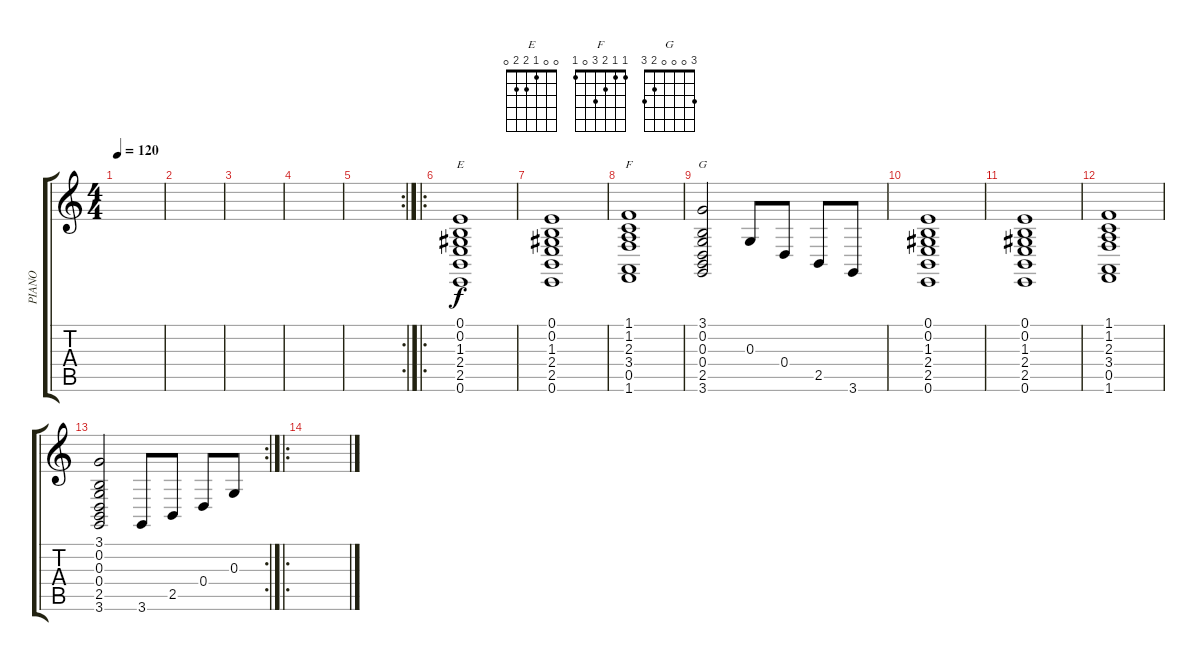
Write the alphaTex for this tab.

\track ("PIANO" "PIANO") {instrument electricgrandpiano}
\staff {score tabs}
\tuning (E4 B3 G3 D3 A2 E2) {hide}
\chord ("E" 0 0 1 2 2 0)
\chord ("F" 1 1 2 3 0 1)
\chord ("G" 3 0 0 0 2 3)
\ts (4 4)
\tempo 120
\clef g2
\ks c
|
|
|
|
\rc 2
|
\ro
(0.1 0.2 1.3 2.4 2.5 0.6).1{ch "E" dy f} |
(0.1 0.2 1.3 2.4 2.5 0.6).1 |
(1.1 1.2 2.3 3.4 0.5 1.6).1{ch "F"} |
(3.1 0.2 0.3 0.4 2.5 3.6).2{ch "G"} 0.3.8 0.4.8 2.5.8 3.6.8 |
(0.1 0.2 1.3 2.4 2.5 0.6).1 |
(0.1 0.2 1.3 2.4 2.5 0.6).1 |
(1.1 1.2 2.3 3.4 0.5 1.6).1 |
\rc 2
(3.1 0.2 0.3 0.4 2.5 3.6).2 3.6.8 2.5.8 0.4.8 0.3.8 |
\ro
